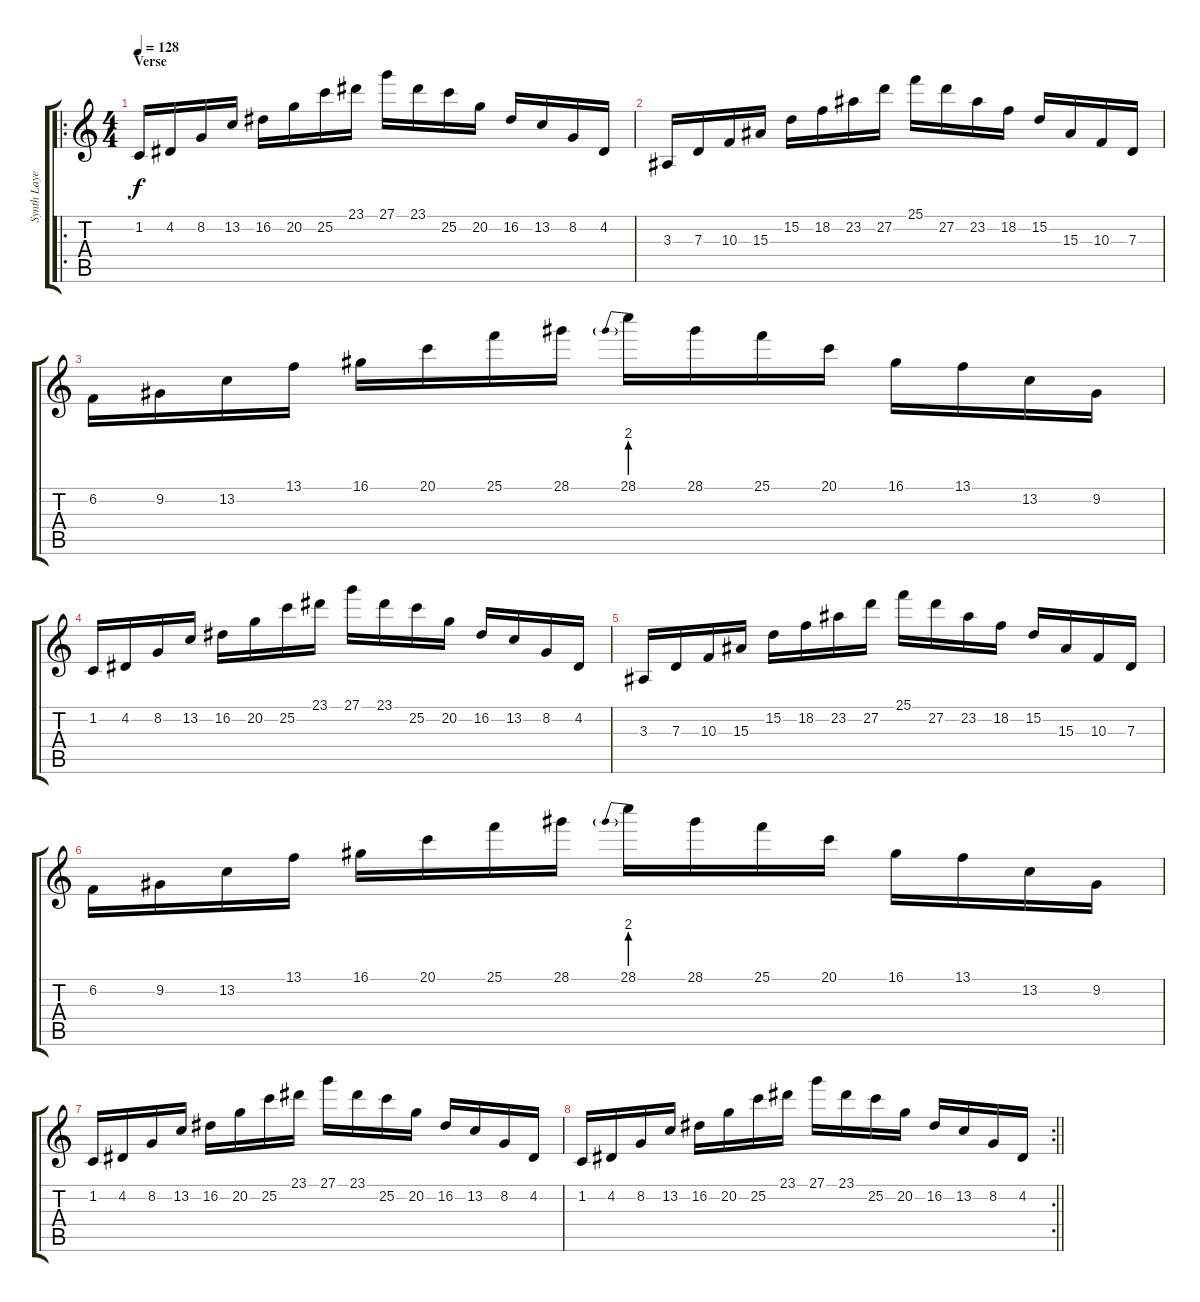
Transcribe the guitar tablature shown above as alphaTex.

\track ("Synth Layer 2" "Synth Laye") {instrument orchestralharp}
\staff {score tabs}
\tuning (E4 B3 G3 D3 A2 E2) {hide}
\ro
\ts (4 4)
\section ("" "Verse")
\tempo 128
\clef g2
\ks c
1.2.16{dy f} 4.2.16 8.2.16 13.2.16 16.2.16 20.2.16 25.2.16 23.1.16 27.1.16 23.1.16 25.2.16 20.2.16 16.2.16 13.2.16 8.2.16 4.2.16 |
3.3.16 7.3.16 10.3.16 15.3.16 15.2.16 18.2.16 23.2.16 27.2.16 25.1.16 27.2.16 23.2.16 18.2.16 15.2.16 15.3.16 10.3.16 7.3.16 |
6.2.16 9.2.16 13.2.16 13.1.16 16.1.16 20.1.16 25.1.16 28.1.16 28.1{be (prebend 0 8 60 8)}.16 28.1.16 25.1.16 20.1.16 16.1.16 13.1.16 13.2.16 9.2.16 |
1.2.16 4.2.16 8.2.16 13.2.16 16.2.16 20.2.16 25.2.16 23.1.16 27.1.16 23.1.16 25.2.16 20.2.16 16.2.16 13.2.16 8.2.16 4.2.16 |
3.3.16 7.3.16 10.3.16 15.3.16 15.2.16 18.2.16 23.2.16 27.2.16 25.1.16 27.2.16 23.2.16 18.2.16 15.2.16 15.3.16 10.3.16 7.3.16 |
6.2.16 9.2.16 13.2.16 13.1.16 16.1.16 20.1.16 25.1.16 28.1.16 28.1{be (prebend 0 8 60 8)}.16 28.1.16 25.1.16 20.1.16 16.1.16 13.1.16 13.2.16 9.2.16 |
1.2.16 4.2.16 8.2.16 13.2.16 16.2.16 20.2.16 25.2.16 23.1.16 27.1.16 23.1.16 25.2.16 20.2.16 16.2.16 13.2.16 8.2.16 4.2.16 |
\rc 2
\barLineRight lightlight
1.2.16 4.2.16 8.2.16 13.2.16 16.2.16 20.2.16 25.2.16 23.1.16 27.1.16 23.1.16 25.2.16 20.2.16 16.2.16 13.2.16 8.2.16 4.2.16
